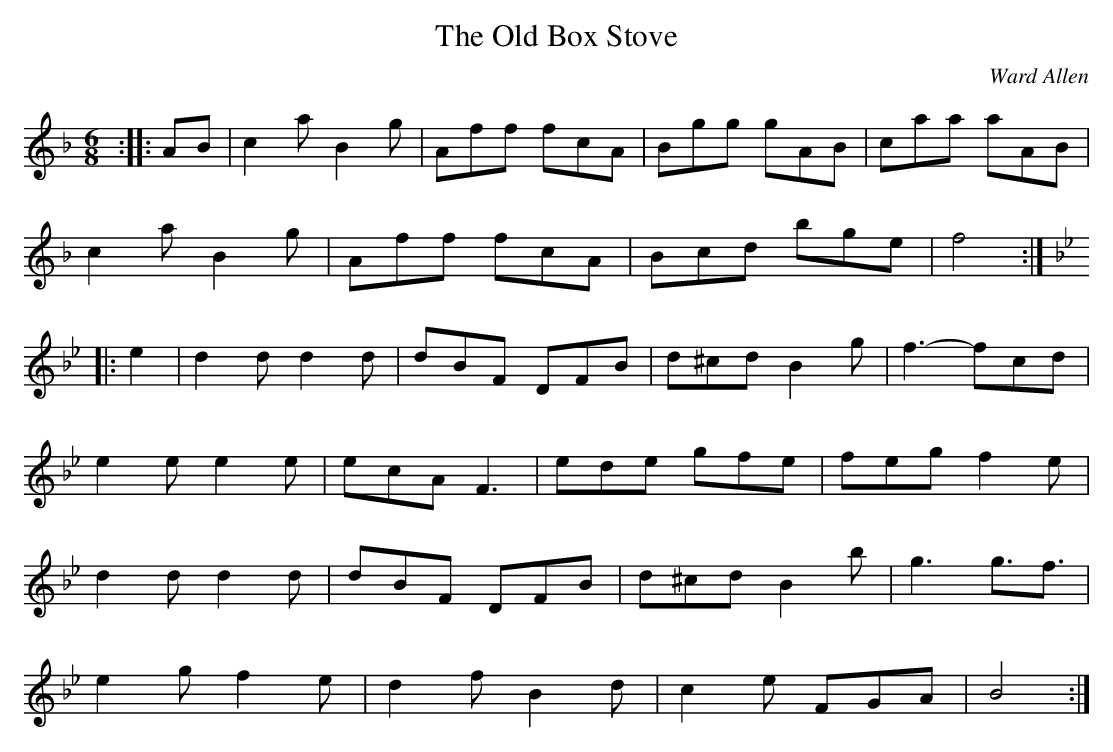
X:1
T:The Old Box Stove
C:Ward Allen
M:6/8
L:1/8
K:F
:|:AB|c2 a B2 g|Aff fcA|Bgg gAB|caa aAB|
c2 a B2 g|Aff fcA|Bcd bge|f4:|
K:Bb
|:e2|d2 d d2 d|dBF DFB|d^cd B2 g|f3 -fcd|
e2 e e2 e|ecA F3|ede gfe|feg f2 e|
d2 d d2 d|dBF DFB|d^cd B2 b|g3 g3/2f3/2|
e2 g f2 e|d2 f B2 d|c2 e FGA|B4:|
